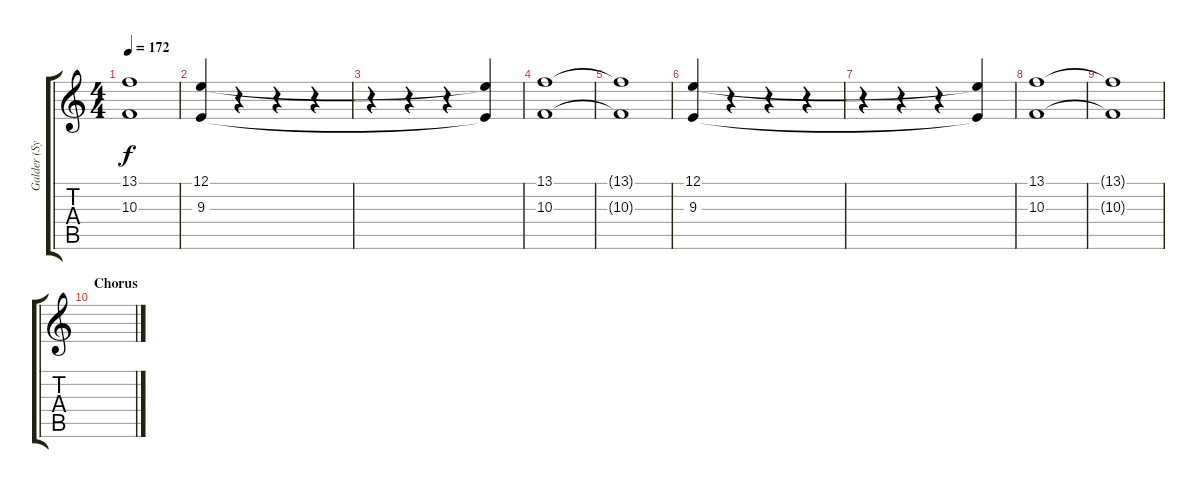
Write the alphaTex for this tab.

\track ("Galder (Synth)" "Galder (Sy") {instrument choiraahs}
\staff {score tabs}
\tuning (E4 B3 G3 D3 A2 E2) {hide}
\ts (4 4)
\tempo 172
\clef g2
\ks c
(13.1{t} 10.3{t}).1{dy f} |
(12.1 9.3).4 r.4 r.4 r.4 |
r.4 r.4 r.4 (12.1{t} 9.3{t}).4 |
(13.1 10.3).1 |
(13.1{t} 10.3{t}).1 |
(12.1 9.3).4 r.4 r.4 r.4 |
r.4 r.4 r.4 (12.1{t} 9.3{t}).4 |
(13.1 10.3).1 |
(13.1{t} 10.3{t}).1 |
\section ("" "Chorus")
